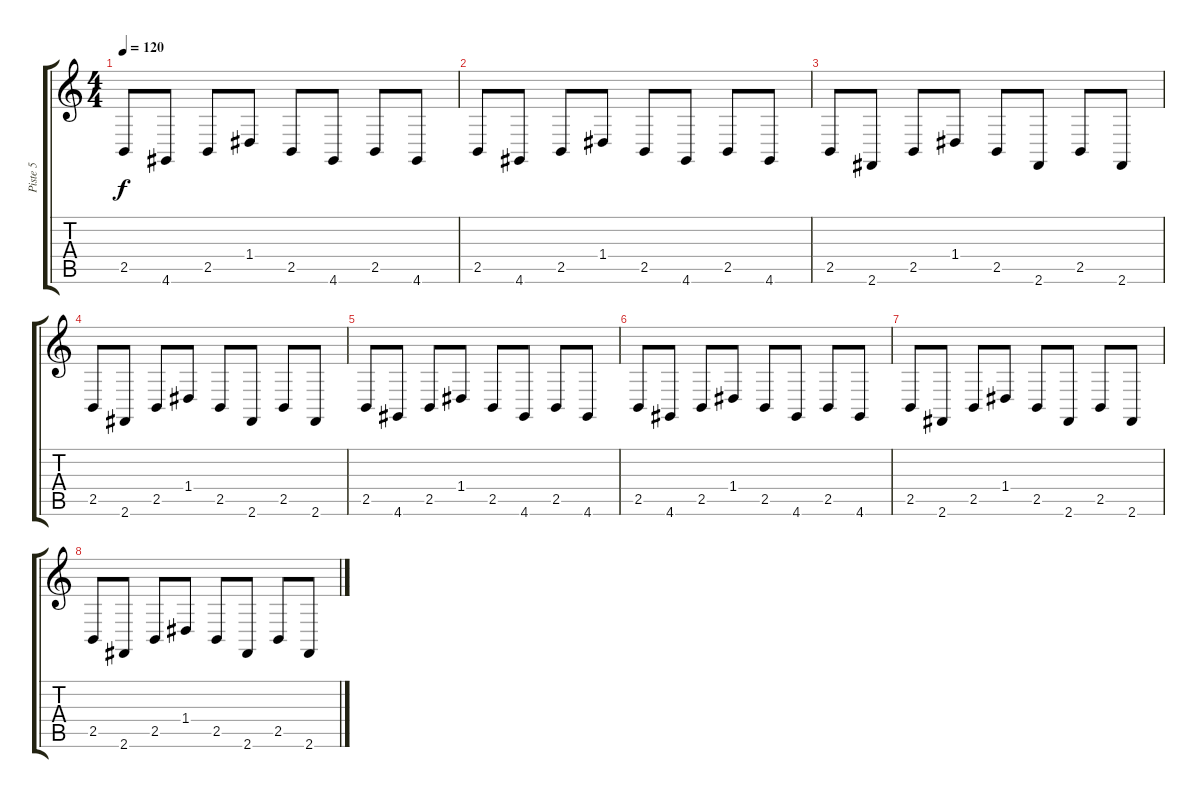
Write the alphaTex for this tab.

\track ("Piste 5" "Piste 5") {instrument fx1rain}
\staff {score tabs}
\tuning (E4 B3 G3 D3 A2 E2) {hide}
\ts (4 4)
\tempo 120
\clef g2
\ks c
2.5.8{dy f} 4.6.8 2.5.8 1.4.8 2.5.8 4.6.8 2.5.8 4.6.8 |
2.5.8 4.6.8 2.5.8 1.4.8 2.5.8 4.6.8 2.5.8 4.6.8 |
2.5.8 2.6.8 2.5.8 1.4.8 2.5.8 2.6.8 2.5.8 2.6.8 |
2.5.8 2.6.8 2.5.8 1.4.8 2.5.8 2.6.8 2.5.8 2.6.8 |
2.5.8 4.6.8 2.5.8 1.4.8 2.5.8 4.6.8 2.5.8 4.6.8 |
2.5.8 4.6.8 2.5.8 1.4.8 2.5.8 4.6.8 2.5.8 4.6.8 |
2.5.8 2.6.8 2.5.8 1.4.8 2.5.8 2.6.8 2.5.8 2.6.8 |
2.5.8 2.6.8 2.5.8 1.4.8 2.5.8 2.6.8 2.5.8 2.6.8
